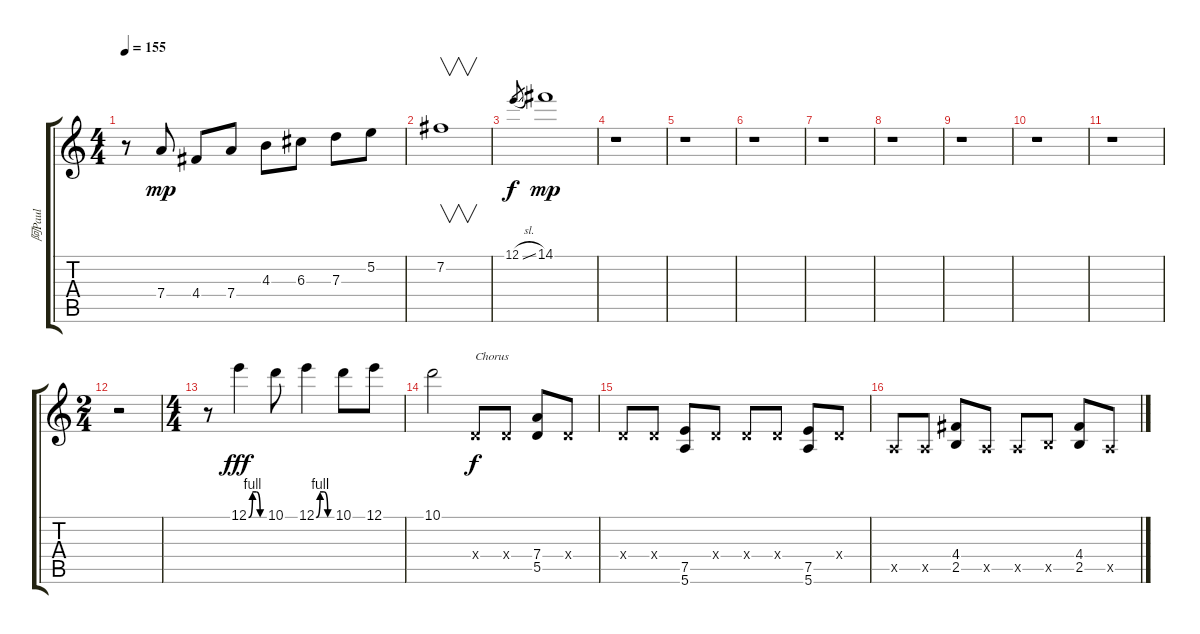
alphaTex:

\track ("阿Paul" "阿Paul") {instrument distortionguitar}
\staff {score tabs}
\tuning (E4 B3 G3 D3 A2 E2) {hide}
\ts (4 4)
\tempo 155
\clef g2
\ks c
r.8{dy f} 7.4.8{dy mp} 4.4.8 7.4.8 4.3.8 6.3.8 7.3.8 5.2.8 |
7.2.1{v} |
12.1{sl}.8{gr dy f} 14.1.1{dy mp} |
r.1 |
r.1 |
r.1 |
r.1 |
r.1 |
r.1 |
r.1 |
r.1 |
\ts (2 4)
r.2 |
\ts (4 4)
r.8 12.1{be (custom 0 0 15 4 30 4 45 0 60 0)}.4{dy fff} 10.1.8 12.1{be (custom 0 0 15 4 30 4 45 0 60 0)}.4 10.1.8 12.1.8 |
10.1.2 0.4{x}.8{txt "Chorus" dy f} 0.4{x}.8 (7.4 5.5).8 0.4{x}.8 |
0.4{x}.8 0.4{x}.8 (7.5 5.6).8 0.4{x}.8 0.4{x}.8 0.4{x}.8 (7.5 5.6).8 0.4{x}.8 |
0.5{x}.8 0.5{x}.8 (4.4 2.5).8 0.5{x}.8 0.5{x}.8 2.5{x}.8 (4.4 2.5).8 0.5{x}.8
